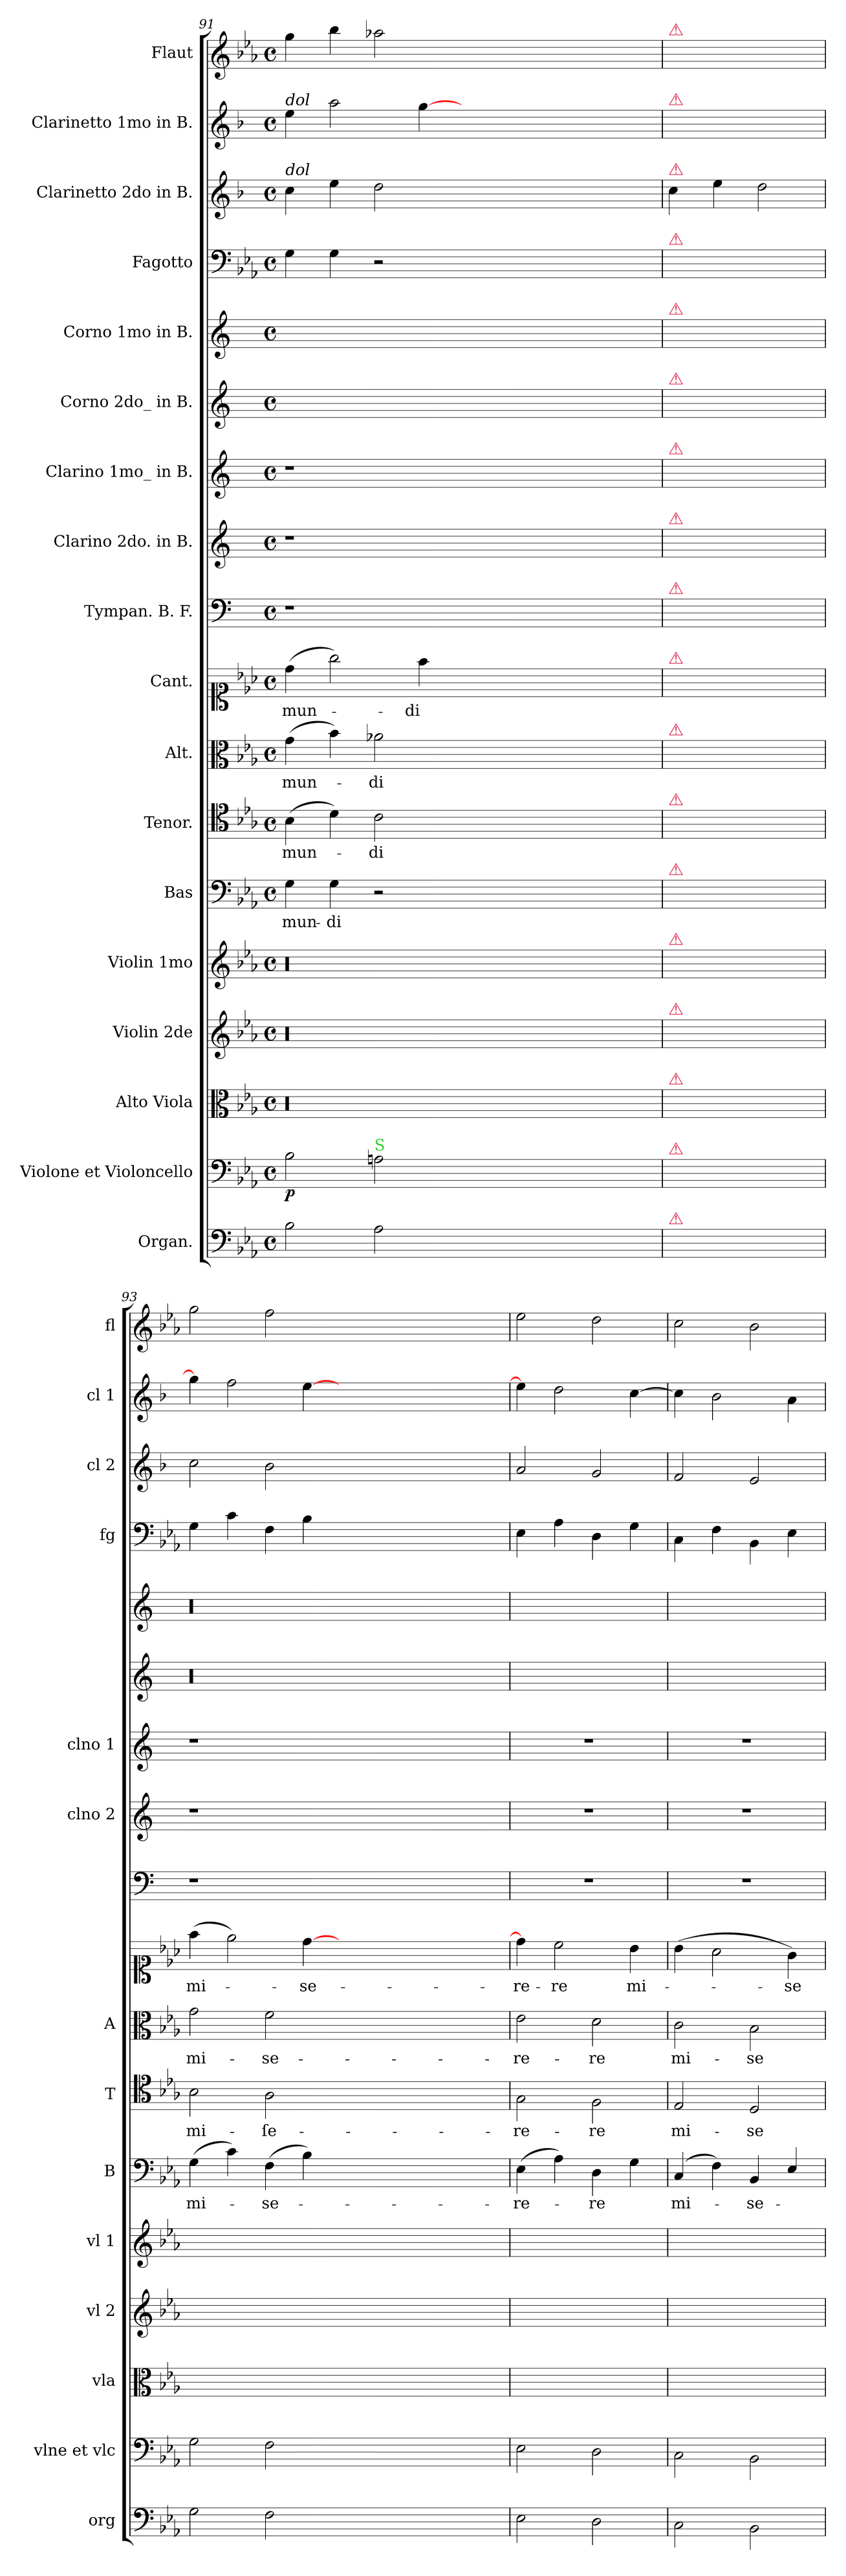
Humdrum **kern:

**kern	**kern	**dynam	**kern	**kern	**kern	**kern	**text	**kern	**text	**kern	**text	**kern	**text	**kern	**kern	**kern	**kern	**kern	**kern	**kern	**kern	**kern
*part18	*part17	*part17	*part16	*part15	*part14	*part13	*part13	*part12	*part12	*part11	*part11	*part10	*part10	*part9	*part8	*part7	*part6	*part5	*part4	*part3	*part2	*part1
*staff18	*staff17	*staff17	*staff16	*staff15	*staff14	*staff13	*staff13	*staff12	*staff12	*staff11	*staff11	*staff10	*staff10	*staff9	*staff8	*staff7	*staff6	*staff5	*staff4	*staff3	*staff2	*staff1
*I"Organ.	*I"Violone et Violoncello	*	*I"Alto Viola	*I"Violin 2de	*I"Violin 1mo	*I"Bas	*	*I"Tenor.	*	*I"Alt.	*	*I"Cant.	*	*I"Tympan. B. F.	*I"Clarino 2do. in B.	*I"Clarino 1mo_ in B.	*I"Corno 2do_ in B.	*I"Corno 1mo in B.	*I"Fagotto	*I"Clarinetto 2do in B.	*I"Clarinetto 1mo in B.	*I"Flaut
*I'org	*I'vlne et vlc	*	*I'vla	*I'vl 2	*I'vl 1	*I'B	*	*I'T	*	*I'A	*	*	*	*	*I'clno 2	*I'clno 1	*	*	*I'fg	*I'cl 2	*I'cl 1	*I'fl
*clefF4	*clefF4	*	*clefC3	*clefG2	*clefG2	*clefF4	*	*clefC4	*	*clefC3	*	*clefC1	*	*clefF4	*clefG2	*clefG2	*clefG2	*clefG2	*clefF4	*clefG2	*clefG2	*clefG2
*	*	*	*	*	*	*	*	*	*	*	*	*	*	*	*ITrd-2c-3	*ITrd-2c-3	*ITrd5c9	*ITrd5c9	*	*ITrd1c2	*ITrd1c2	*
*k[b-e-a-]	*k[b-e-a-]	*	*k[b-e-a-]	*k[b-e-a-]	*k[b-e-a-]	*k[b-e-a-]	*	*k[b-e-a-]	*	*k[b-e-a-]	*	*k[b-e-a-]	*	*	*k[b-e-a-]	*k[b-e-a-]	*k[b-e-a-]	*k[b-e-a-]	*k[b-e-a-]	*k[b-e-a-]	*k[b-e-a-]	*k[b-e-a-]
*E-:	*E-:	*	*E-:	*E-:	*E-:	*E-:	*	*E-:	*	*E-:	*	*E-:	*	*	*E-:	*E-:	*E-:	*E-:	*E-:	*E-:	*E-:	*E-:
*M4/4	*M4/4	*	*M4/4	*M4/4	*M4/4	*M4/4	*	*M4/4	*	*M4/4	*	*M4/4	*	*M4/4	*M4/4	*M4/4	*M4/4	*M4/4	*M4/4	*M4/4	*M4/4	*M4/4
*met(c)	*met(c)	*	*met(c)	*met(c)	*met(c)	*met(c)	*	*met(c)	*	*met(c)	*	*met(c)	*	*met(c)	*met(c)	*met(c)	*met(c)	*met(c)	*met(c)	*met(c)	*met(c)	*met(c)
=91	=91	=91	=91	=91	=91	=91	=91	=91	=91	=91	=91	=91	=91	=91	=91	=91	=91	=91	=91	=91	=91	=91
!	!	!	!	!	!	!	!	!	!	!	!	!	!	!	!	!	!	!	!	!	!LO:TX:a:i:t=dol	!
!	!	!	!	!	!	!	!	!	!	!	!	!	!	!	!	!	!	!	!	!LO:TX:a:i:t=dol	!	!
!	!	!	!	!	!	!	!	!	!LO:LY:i	!	!	!	!	!	!	!	!	!	!	!	!	!
2B-\	2B-\	p	00r	00r	00r	4G\	mun-	(4B-\	mun-	(4g\	mun-	(4dd\	mun-	1r	1r	1r	00ryy	00ryy	4G\	4b-\	4dd\	4gg\
.	.	.	.	.	.	4G\	-di	4d\)	.	4b-\)	.	2gg\)	.	.	.	.	.	.	4G\	4dd\	2gg\	4bb-\
!	!LO:TX:a:color=limegreen:t=S	!	!	!	!	!	!	!	!	!	!	!	!	!	!	!	!	!	!	!	!	!
!	!	!	!	!	!	!	!	!	!LO:LY:i	!	!	!	!	!	!	!	!	!	!	!	!	!
2A-\	2An\	.	.	.	.	2r	.	2c\	-di	2a-X\	-di	.	.	.	.	.	.	.	2r	2cc\	.	2aa-X\
.	.	.	.	.	.	.	.	.	.	.	.	4ff\	-di	.	.	.	.	.	.	.	[4ff\	.
0.ryy	0.ryy	.	.	.	.	0.ryy	.	0.ryy	.	0.ryy	.	0.ryy	.	0.ryy	0.ryy	0.ryy	.	.	0.ryy	0.ryy	0.ryy	0.ryy
=92	=92	=92	=92	=92	=92	=92	=92	=92	=92	=92	=92	=92	=92	=92	=92	=92	=92	=92	=92	=92	=92	=92
!	!	!	!	!	!	!	!	!	!	!	!	!	!	!	!	!	!	!	!	!	!	!LO:TX:a:color=crimson:t=⚠
!	!	!	!	!	!	!	!	!	!	!	!	!	!	!	!	!	!	!	!	!	!LO:TX:a:color=crimson:t=⚠	!
!	!	!	!	!	!	!	!	!	!	!	!	!	!	!	!	!	!	!	!	!LO:TX:a:color=crimson:t=⚠	!	!
!	!	!	!	!	!	!	!	!	!	!	!	!	!	!	!	!	!	!	!LO:TX:a:color=crimson:t=⚠	!	!	!
!	!	!	!	!	!	!	!	!	!	!	!	!	!	!	!	!	!	!LO:TX:a:color=crimson:t=⚠	!	!	!	!
!	!	!	!	!	!	!	!	!	!	!	!	!	!	!	!	!	!LO:TX:a:color=crimson:t=⚠	!	!	!	!	!
!	!	!	!	!	!	!	!	!	!	!	!	!	!	!	!	!LO:TX:a:color=crimson:t=⚠	!	!	!	!	!	!
!	!	!	!	!	!	!	!	!	!	!	!	!	!	!	!LO:TX:a:color=crimson:t=⚠	!	!	!	!	!	!	!
!	!	!	!	!	!	!	!	!	!	!	!	!	!	!LO:TX:a:color=crimson:t=⚠	!	!	!	!	!	!	!	!
!	!	!	!	!	!	!	!	!	!	!	!	!LO:TX:a:color=crimson:t=⚠	!	!	!	!	!	!	!	!	!	!
!	!	!	!	!	!	!	!	!	!	!LO:TX:a:color=crimson:t=⚠	!	!	!	!	!	!	!	!	!	!	!	!
!	!	!	!	!	!	!	!	!LO:TX:a:color=crimson:t=⚠	!	!	!	!	!	!	!	!	!	!	!	!	!	!
!	!	!	!	!	!	!LO:TX:a:color=crimson:t=⚠	!	!	!	!	!	!	!	!	!	!	!	!	!	!	!	!
!	!	!	!	!	!LO:TX:a:color=crimson:t=⚠	!	!	!	!	!	!	!	!	!	!	!	!	!	!	!	!	!
!	!	!	!	!LO:TX:a:color=crimson:t=⚠	!	!	!	!	!	!	!	!	!	!	!	!	!	!	!	!	!	!
!	!	!	!LO:TX:a:color=crimson:t=⚠	!	!	!	!	!	!	!	!	!	!	!	!	!	!	!	!	!	!	!
!	!LO:TX:a:color=crimson:t=⚠	!	!	!	!	!	!	!	!	!	!	!	!	!	!	!	!	!	!	!	!	!
!LO:TX:a:color=crimson:t=⚠	!	!	!	!	!	!	!	!	!	!	!	!	!	!	!	!	!	!	!	!	!	!
1ryy	1ryy	.	1ryy	1ryy	1ryy	1ryy	.	1ryy	.	1ryy	.	1ryy	.	1ryy	1ryy	1ryy	1ryy	1ryy	1ryy	4b-\	1ryy	1ryy
.	.	.	.	.	.	.	.	.	.	.	.	.	.	.	.	.	.	.	.	4dd\	.	.
.	.	.	.	.	.	.	.	.	.	.	.	.	.	.	.	.	.	.	.	2cc\	.	.
=93	=93	=93	=93	=93	=93	=93	=93	=93	=93	=93	=93	=93	=93	=93	=93	=93	=93	=93	=93	=93	=93	=93
2G\	2G\	.	00ryy	00ryy	00ryy	(4G\	mi-	2B-\	mi-	2g\	mi-	(4ff\	mi-	1r	1r	1r	00r	00r	4G\	2b-\	4ff\]	2gg\
.	.	.	.	.	.	4c\)	.	.	.	.	.	2ee-\)	.	.	.	.	.	.	4c\	.	2ee-\	.
2F\	2F\	.	.	.	.	(4F\	-se-	2A-\	-ſe-	2f\	-se-	.	.	.	.	.	.	.	4F\	2a-\	.	2ff\
.	.	.	.	.	.	4B-\)	.	.	.	.	.	[4dd\	-se-	.	.	.	.	.	4B-\	.	[4dd\	.
0.ryy	0.ryy	.	.	.	.	0.ryy	.	0.ryy	.	0.ryy	.	0.ryy	.	0.ryy	0.ryy	0.ryy	.	.	0.ryy	0.ryy	0.ryy	0.ryy
=94	=94	=94	=94	=94	=94	=94	=94	=94	=94	=94	=94	=94	=94	=94	=94	=94	=94	=94	=94	=94	=94	=94
2E-\	2E-\	.	1ryy	1ryy	1ryy	(4E-\	-re-	2G\	-re-	2e-\	-re-	4dd\]	-re-	1r	1r	1r	1ryy	1ryy	4E-\	2g/	4dd\]	2ee-\
.	.	.	.	.	.	4A-\)	.	.	.	.	.	2cc\	-re	.	.	.	.	.	4A-\	.	2cc\	.
2D\	2D\	.	.	.	.	4D\	-re	2F\	-re	2d\	-re	.	.	.	.	.	.	.	4D\	2f/	.	2dd\
.	.	.	.	.	.	4G\	.	.	.	.	.	4b-\	mi-	.	.	.	.	.	4G\	.	[4b-\	.
=95	=95	=95	=95	=95	=95	=95	=95	=95	=95	=95	=95	=95	=95	=95	=95	=95	=95	=95	=95	=95	=95	=95
2C\	2C\	.	1ryy	1ryy	1ryy	(4C/	mi-	2E-/	mi-	2c\	mi-	(4b-\	.	1r	1r	1r	1ryy	1ryy	4C\	2e-/	4b-\]	2cc\
.	.	.	.	.	.	4F\)	.	.	.	.	.	2a-\	.	.	.	.	.	.	4F\	.	2a-\	.
2BB-\	2BB-\	.	.	.	.	4BB-/	-se-	2D/	-se-	2B-\	-se-	.	.	.	.	.	.	.	4BB-\	2d/	.	2b-\
.	.	.	.	.	.	4E-/	.	.	.	.	.	4g\)	-se-	.	.	.	.	.	4E-\	.	4g\	.
=	=	=	=	=	=	=	=	=	=	=	=	=	=	=	=	=	=	=	=	=	=	=
*-	*-	*-	*-	*-	*-	*-	*-	*-	*-	*-	*-	*-	*-	*-	*-	*-	*-	*-	*-	*-	*-	*-
